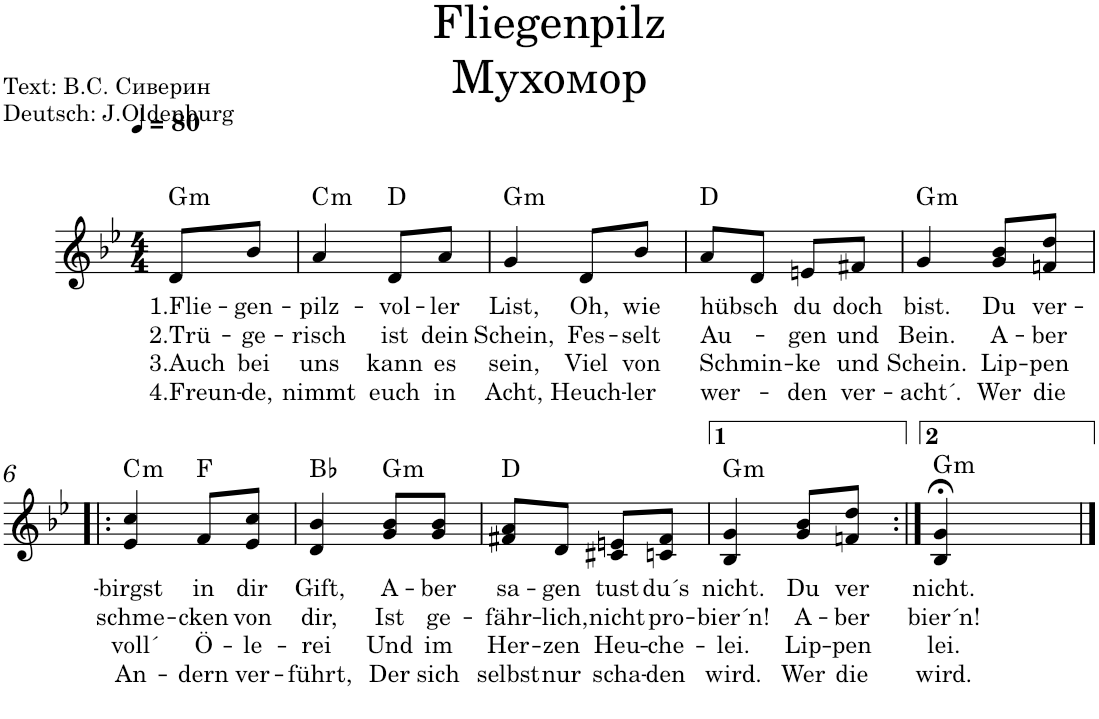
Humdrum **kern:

**kern	**text	**text	**text	**text	**harte
*part1	*part1	*part1	*part1	*part1	*part1
*staff1	*staff1	*staff1	*staff1	*staff1	*
*I"P1	*	*	*	*	*
*clefG2	*	*	*	*	*
*k[b-e-]	*	*	*	*	*
*g:	*	*	*	*	*
*M4/4	*	*	*	*	*
*MM80	*	*	*	*	*
=1	=1	=1	=1	=1	=1
!	!LO:LY:b	!LO:LY:b	!LO:LY:b	!LO:LY:b	!LO:H:kt=m
8d/L	1.Flie-	2.Trü-	3.Auch	4.Freun-	G:min
!	!LO:LY:b	!LO:LY:b	!LO:LY:b	!LO:LY:b	!
8b-/J	-gen-	-ge-	bei	-de,	.
=2	=2	=2	=2	=2	=2
!	!LO:LY:b	!LO:LY:b	!LO:LY:b	!LO:LY:b	!LO:H:kt=m
4a/	-pilz-	-risch	uns	nimmt	C:min
!	!LO:LY:b	!LO:LY:b	!LO:LY:b	!LO:LY:b	!
8d/L	-vol-	ist	kann	euch	D:maj
!	!LO:LY:b	!LO:LY:b	!LO:LY:b	!LO:LY:b	!
8a/J	-ler	dein	es	in	.
=3	=3	=3	=3	=3	=3
!	!LO:LY:b	!LO:LY:b	!LO:LY:b	!LO:LY:b	!LO:H:kt=m
4g/	List,	Schein,	sein,	Acht,	G:min
!	!LO:LY:b	!LO:LY:b	!LO:LY:b	!LO:LY:b	!
8d/L	Oh,	Fes-	Viel	Heuch-	.
!	!LO:LY:b	!LO:LY:b	!LO:LY:b	!LO:LY:b	!
8b-/J	wie	-selt	von	-ler	.
=4	=4	=4	=4	=4	=4
!	!LO:LY:b	!LO:LY:b	!LO:LY:b	!LO:LY:b	!
8a/L	hübsch	Au-	Schmin-	wer-	D:maj
8d/J	.	.	.	.	.
!	!LO:LY:b	!LO:LY:b	!LO:LY:b	!LO:LY:b	!
8en/L	du	-gen	-ke	-den	.
!	!LO:LY:b	!LO:LY:b	!LO:LY:b	!LO:LY:b	!
8f#X/J	doch	und	und	ver-	.
=5	=5	=5	=5	=5	=5
!	!LO:LY:b	!LO:LY:b	!LO:LY:b	!LO:LY:b	!LO:H:kt=m
4g/	bist.	Bein.	Schein.	-acht´.	G:min
!	!LO:LY:b	!LO:LY:b	!LO:LY:b	!LO:LY:b	!
8g/ 8b-/L	Du	A-	Lip-	Wer	.
!	!LO:LY:b	!LO:LY:b	!LO:LY:b	!LO:LY:b	!
8fn/ 8dd/J	ver-	-ber	-pen	die	.
!!LO:LB:g=z
=6!|:	=6!|:	=6!|:	=6!|:	=6!|:	=6!|:
!	!LO:LY:b	!LO:LY:b	!LO:LY:b	!LO:LY:b	!LO:H:kt=m
4e-/ 4cc/	-birgst	schme-	voll´	An-	C:min
!	!LO:LY:b	!LO:LY:b	!LO:LY:b	!LO:LY:b	!
8f/L	in	-cken	Ö-	-dern	F:maj
!	!LO:LY:b	!LO:LY:b	!LO:LY:b	!LO:LY:b	!
8e-/ 8cc/J	dir	von	-le-	ver-	.
=7	=7	=7	=7	=7	=7
!	!LO:LY:b	!LO:LY:b	!LO:LY:b	!LO:LY:b	!
4d/ 4b-/	Gift,	dir,	-rei	-führt,	Bb:maj
!	!LO:LY:b	!LO:LY:b	!LO:LY:b	!LO:LY:b	!LO:H:kt=m
8g/ 8b-/L	A-	Ist	Und	Der	G:min
!	!LO:LY:b	!LO:LY:b	!LO:LY:b	!LO:LY:b	!
8g/ 8b-/J	-ber	ge-	im	sich	.
=8	=8	=8	=8	=8	=8
!	!LO:LY:b	!LO:LY:b	!LO:LY:b	!LO:LY:b	!
8f#X/ 8a/L	sa-	-fähr-	Her-	selbst	D:maj
!	!LO:LY:b	!LO:LY:b	!LO:LY:b	!LO:LY:b	!
8d/J	-gen	-lich,	-zen	nur	.
!	!LO:LY:b	!LO:LY:b	!LO:LY:b	!LO:LY:b	!
8c#X/ 8en/L	tust	nicht	Heu-	scha-	.
!	!LO:LY:b	!LO:LY:b	!LO:LY:b	!LO:LY:b	!
8cn/ 8f#/J	du´s	pro-	-che-	-den	.
=9	=9	=9	=9	=9	=9
!	!LO:LY:b	!LO:LY:b	!LO:LY:b	!LO:LY:b	!LO:H:kt=m
4B-/ 4g/	nicht.	-bier´n!	-lei.	wird.	G:min
!	!LO:LY:b	!LO:LY:b	!LO:LY:b	!LO:LY:b	!
8g/ 8b-/L	Du	A-	Lip-	Wer	.
!	!LO:LY:b	!LO:LY:b	!LO:LY:b	!LO:LY:b	!
8fn/ 8dd/J	ver	-ber	-pen	die	.
=10:|!	=10:|!	=10:|!	=10:|!	=10:|!	=10:|!
!	!LO:LY:b	!LO:LY:b	!LO:LY:b	!LO:LY:b	!LO:H:kt=m
4B-/;< 4g/;<	nicht.	bier´n!	lei.	wird.	G:min
4ryy	.	.	.	.	.
==	==	==	==	==	==
*-	*-	*-	*-	*-	*-
